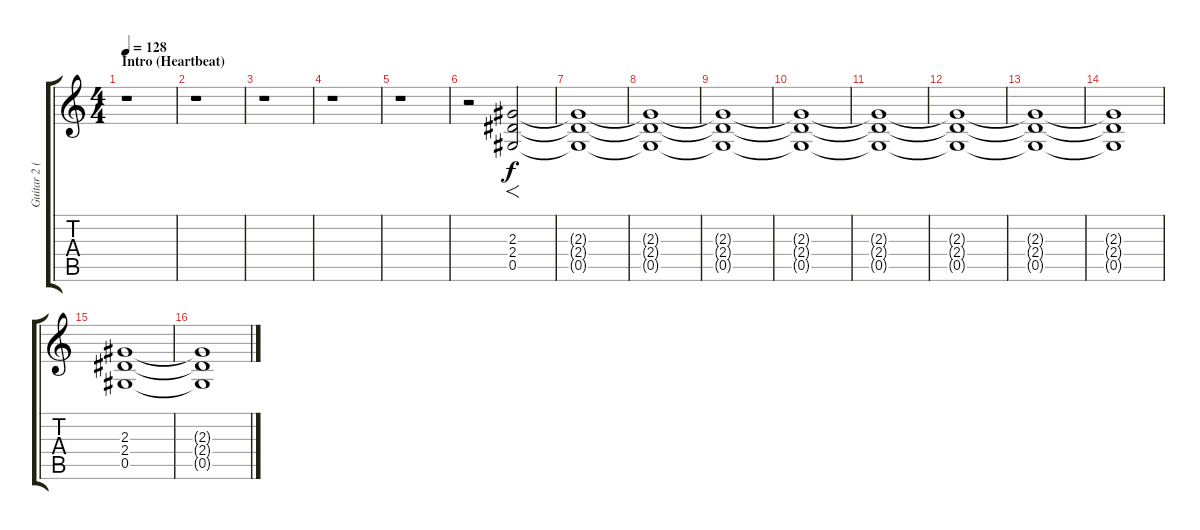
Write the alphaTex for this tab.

\track ("Guitar 2 (Izzy)" "Guitar 2 (") {instrument overdrivenguitar}
\staff {score tabs}
\tuning (Eb4 Bb3 Gb3 Db3 Ab2 Eb2) {hide}
\ts (4 4)
\section ("" "Intro (Heartbeat)")
\tempo 128
\clef g2
\ks c
r.1{dy f instrument overdrivenguitar} |
r.1 |
r.1 |
r.1 |
r.1 |
r.2 (2.3 2.4 0.5).2{f} |
(2.3{t} 2.4{t} 0.5{t}).1 |
(2.3{t} 2.4{t} 0.5{t}).1 |
(2.3{t} 2.4{t} 0.5{t}).1 |
(2.3{t} 2.4{t} 0.5{t}).1 |
(2.3{t} 2.4{t} 0.5{t}).1 |
(2.3{t} 2.4{t} 0.5{t}).1 |
(2.3{t} 2.4{t} 0.5{t}).1 |
(2.3{t} 2.4{t} 0.5{t}).1 |
(2.3 2.4 0.5).1 |
(2.3{t} 2.4{t} 0.5{t}).1
